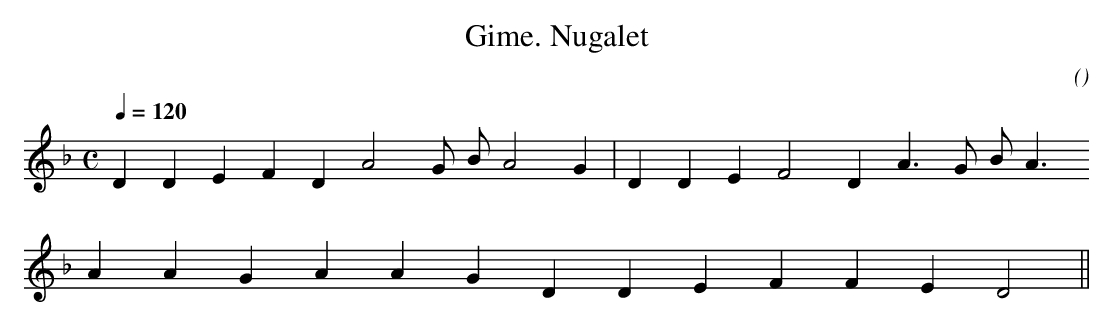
X:1
T:Gime. Nugalet
C:
O:
M:C
L:1/4
Q:1/4=120
K:F %transposer -> C
DD EF D A2 G/ B/ A2 G | DDEF2 DA>G B/ A3/2
AAGAAG DDEFFED2 ||
